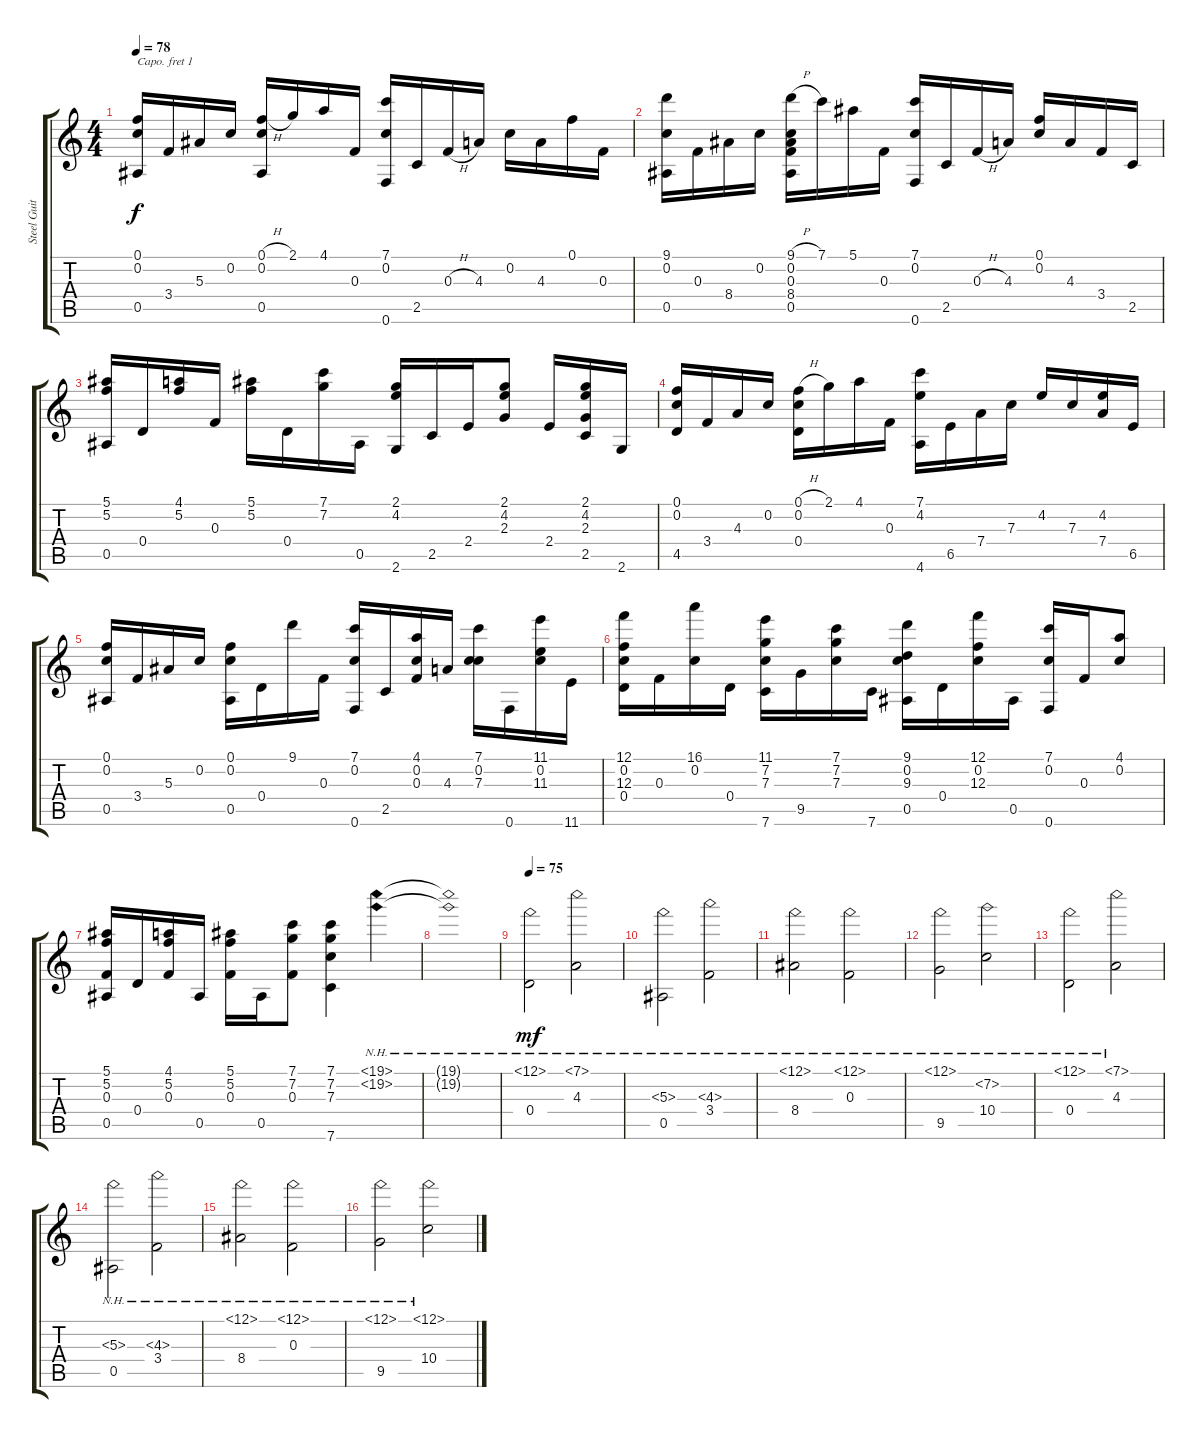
\track ("Steel Guitar" "Steel Guit") {instrument acousticguitarsteel}
\staff {score tabs}
\capo 1
\tuning (E4 B3 E3 Db3 A2 E2) {hide}
\ts (4 4)
\tempo 78
\clef g2
\ks c
(0.1 0.2 0.5).16{dy f} 3.4.16 5.3.16 0.2.16 (0.1{h} 0.2 0.5).16 2.1.16 4.1.16 0.3.16 (7.1 0.2 0.6).16 2.5.16 0.3{h}.16 4.3.16 0.2.16 4.3.16 0.1.16 0.3.16 |
(9.1 0.2 0.5).16 0.3.16 8.4.16 0.2.16 (9.1{h} 0.2 0.3 8.4 0.5).16 7.1.16 5.1.16 0.3.16 (7.1 0.2 0.6).16 2.5.16 0.3{h}.16 4.3.16 (0.1 0.2).16 4.3.16 3.4.16 2.5.16 |
(5.1 5.2 0.5).16 0.4.16 (4.1 5.2).16 0.3.16 (5.1 5.2).16 0.4.16 (7.1 7.2).16 0.5.16 (2.1 4.2 2.6).16 2.5.16 2.4.16 (2.1 4.2 2.3).8 2.4.16 (2.1 4.2 2.3 2.5).16 2.6.16 |
(0.1 0.2 4.5).16 3.4.16 4.3.16 0.2.16 (0.1{h} 0.2 0.4).16 2.1.16 4.1.16 0.3.16 (7.1 4.2 4.6).16 6.5.16 7.4.16 7.3.16 4.2.16 7.3.16 (4.2 7.4).16 6.5.16 |
(0.1 0.2 0.5).16 3.4.16 5.3.16 0.2.16 (0.1 0.2 0.5).16 0.4.16 9.1.16 0.3.16 (7.1 0.2 0.6).16 2.5.16 (4.1 0.2 0.3).16 4.3.16 (7.1 0.2 7.3).16 0.6.16 (11.1 0.2 11.3).16 11.6.16 |
(12.1 0.2 12.3 0.4).16 0.3.16 (16.1 0.2).16 0.4.16 (11.1 7.2 7.3 7.6).16 9.5.16 (7.1 7.2 7.3).16 7.6.16 (9.1 0.2 9.3 0.5).16 0.4.16 (12.1 0.2 12.3).16 0.5.16 (7.1 0.2 0.6).16 0.3.16 (4.1 0.2).8 |
(5.1 5.2 0.3 0.5).16 0.4.16 (4.1 5.2 0.3).16 0.5.16 (5.1 5.2 0.3).16 0.5.16 (7.1 7.2 0.3).8 (7.1 7.2 7.3 7.6).4 (19.1{nh} 19.2{nh}).4 |
(19.1{nh t} 19.2{nh t}).1 |
\tempo 75
(12.1{nh} 0.4).2{dy mf} (7.1{nh} 4.3).2 |
(5.3{nh} 0.5).2 (4.3{nh} 3.4).2 |
(12.1{nh} 8.4).2 (12.1{nh} 0.3).2 |
(12.1{nh} 9.5).2 (7.2{nh} 10.4).2 |
(12.1{nh} 0.4).2 (7.1{nh} 4.3).2 |
(5.3{nh} 0.5).2 (4.3{nh} 3.4).2 |
(12.1{nh} 8.4).2 (12.1{nh} 0.3).2 |
(12.1{nh} 9.5).2 (12.1{nh} 10.4).2
